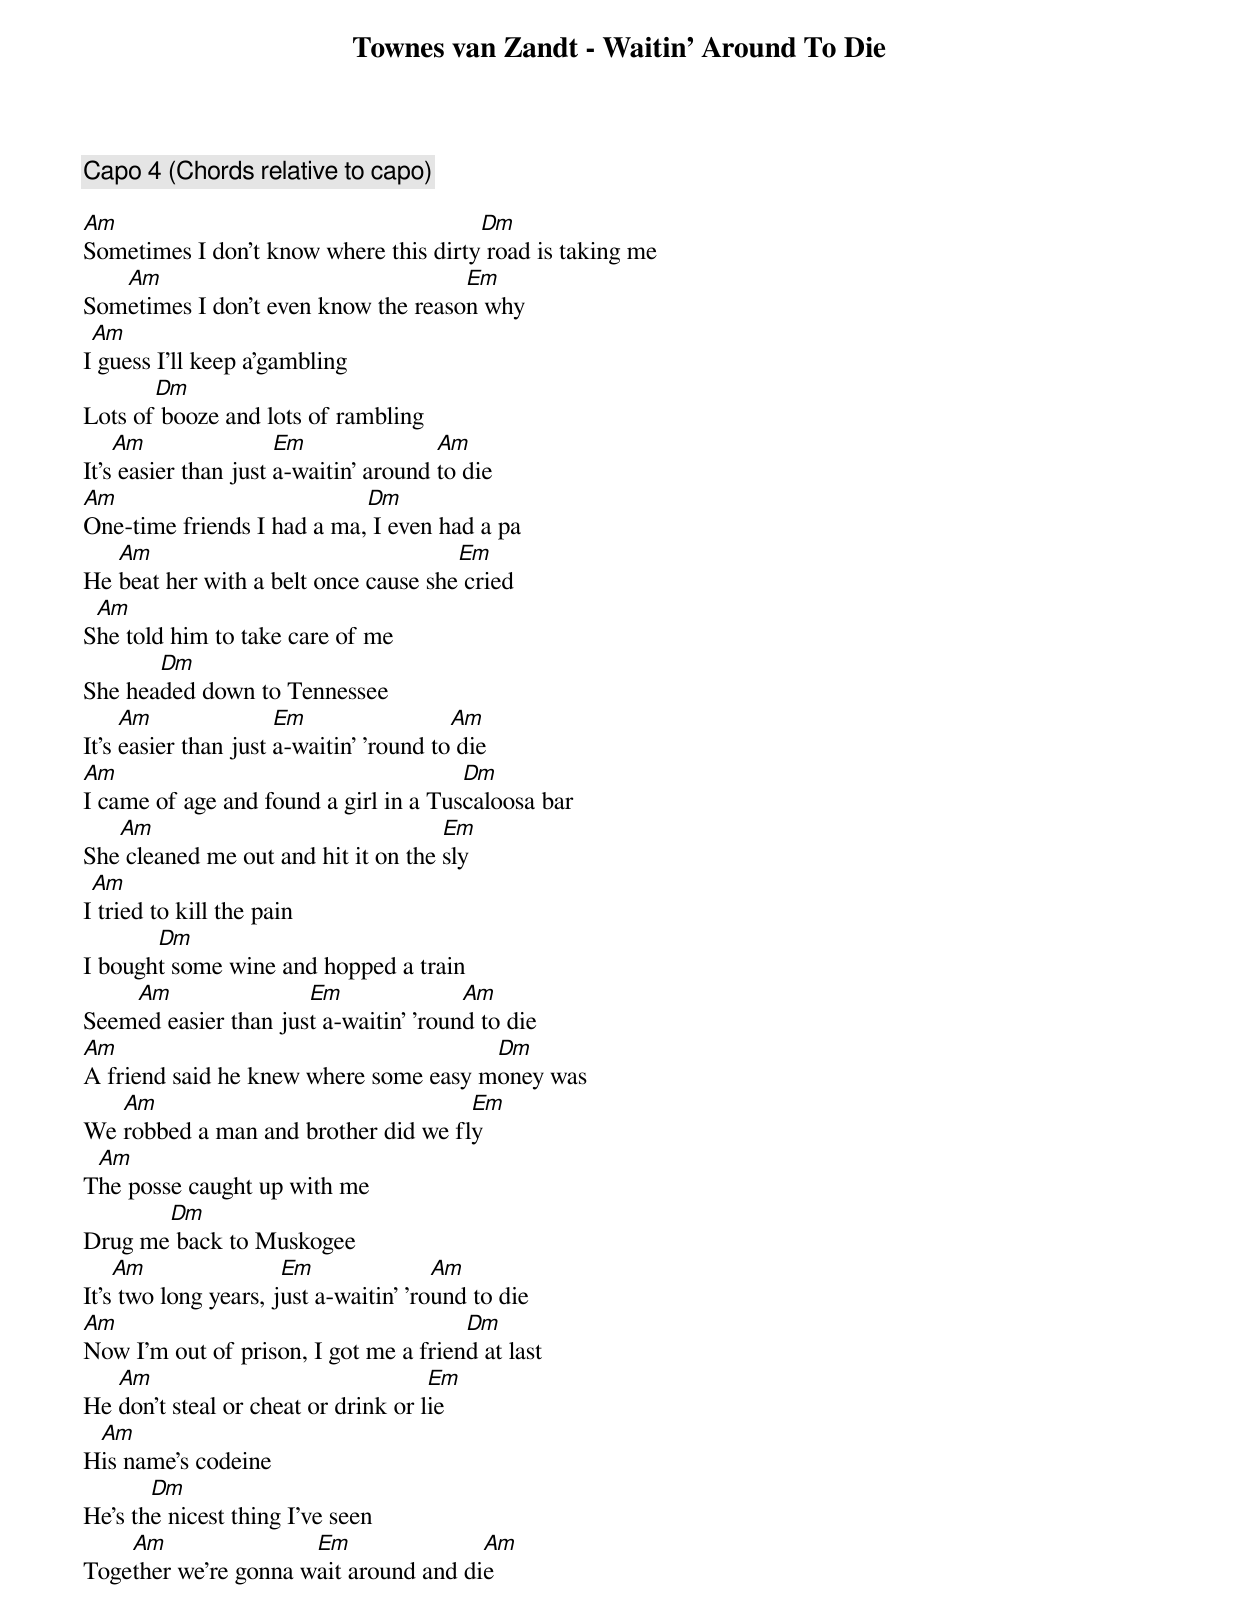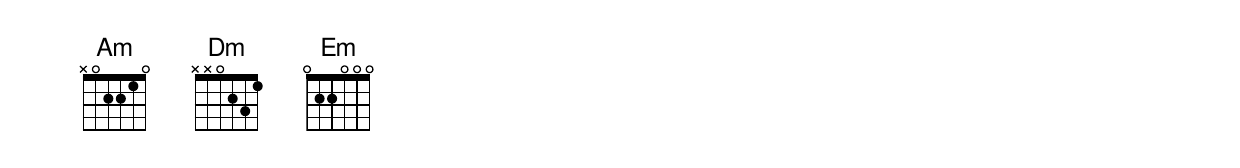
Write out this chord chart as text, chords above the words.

Townes van Zandt - Waitin' Around To Die

Capo 4 (Chords relative to capo)

Am                                     Dm
Sometimes I don't know where this dirty road is taking me
   Am                                Em
Sometimes I don't even know the reason why
 Am
I guess I'll keep a'gambling
       Dm
Lots of booze and lots of rambling
    Am                Em               Am
It's easier than just a-waitin' around to die
Am                          Dm
One-time friends I had a ma, I even had a pa
   Am                                 Em
He beat her with a belt once cause she cried
 Am
She told him to take care of me
       Dm
She headed down to Tennessee
     Am               Em                 Am
It's easier than just a-waitin' 'round to die
Am                                     Dm
I came of age and found a girl in a Tuscaloosa bar
   Am                                Em
She cleaned me out and hit it on the sly
 Am
I tried to kill the pain
       Dm
I bought some wine and hopped a train
    Am                Em               Am
Seemed easier than just a-waitin' 'round to die
Am                                     Dm
A friend said he knew where some easy money was
   Am                                Em
We robbed a man and brother did we fly
 Am
The posse caught up with me
       Dm
Drug me back to Muskogee
    Am                Em               Am
It's two long years, just a-waitin' 'round to die
Am                                     Dm
Now I'm out of prison, I got me a friend at last
   Am                                Em
He don't steal or cheat or drink or lie
 Am
His name's codeine
       Dm
He's the nicest thing I've seen
    Am                Em               Am
Together we're gonna wait around and die
